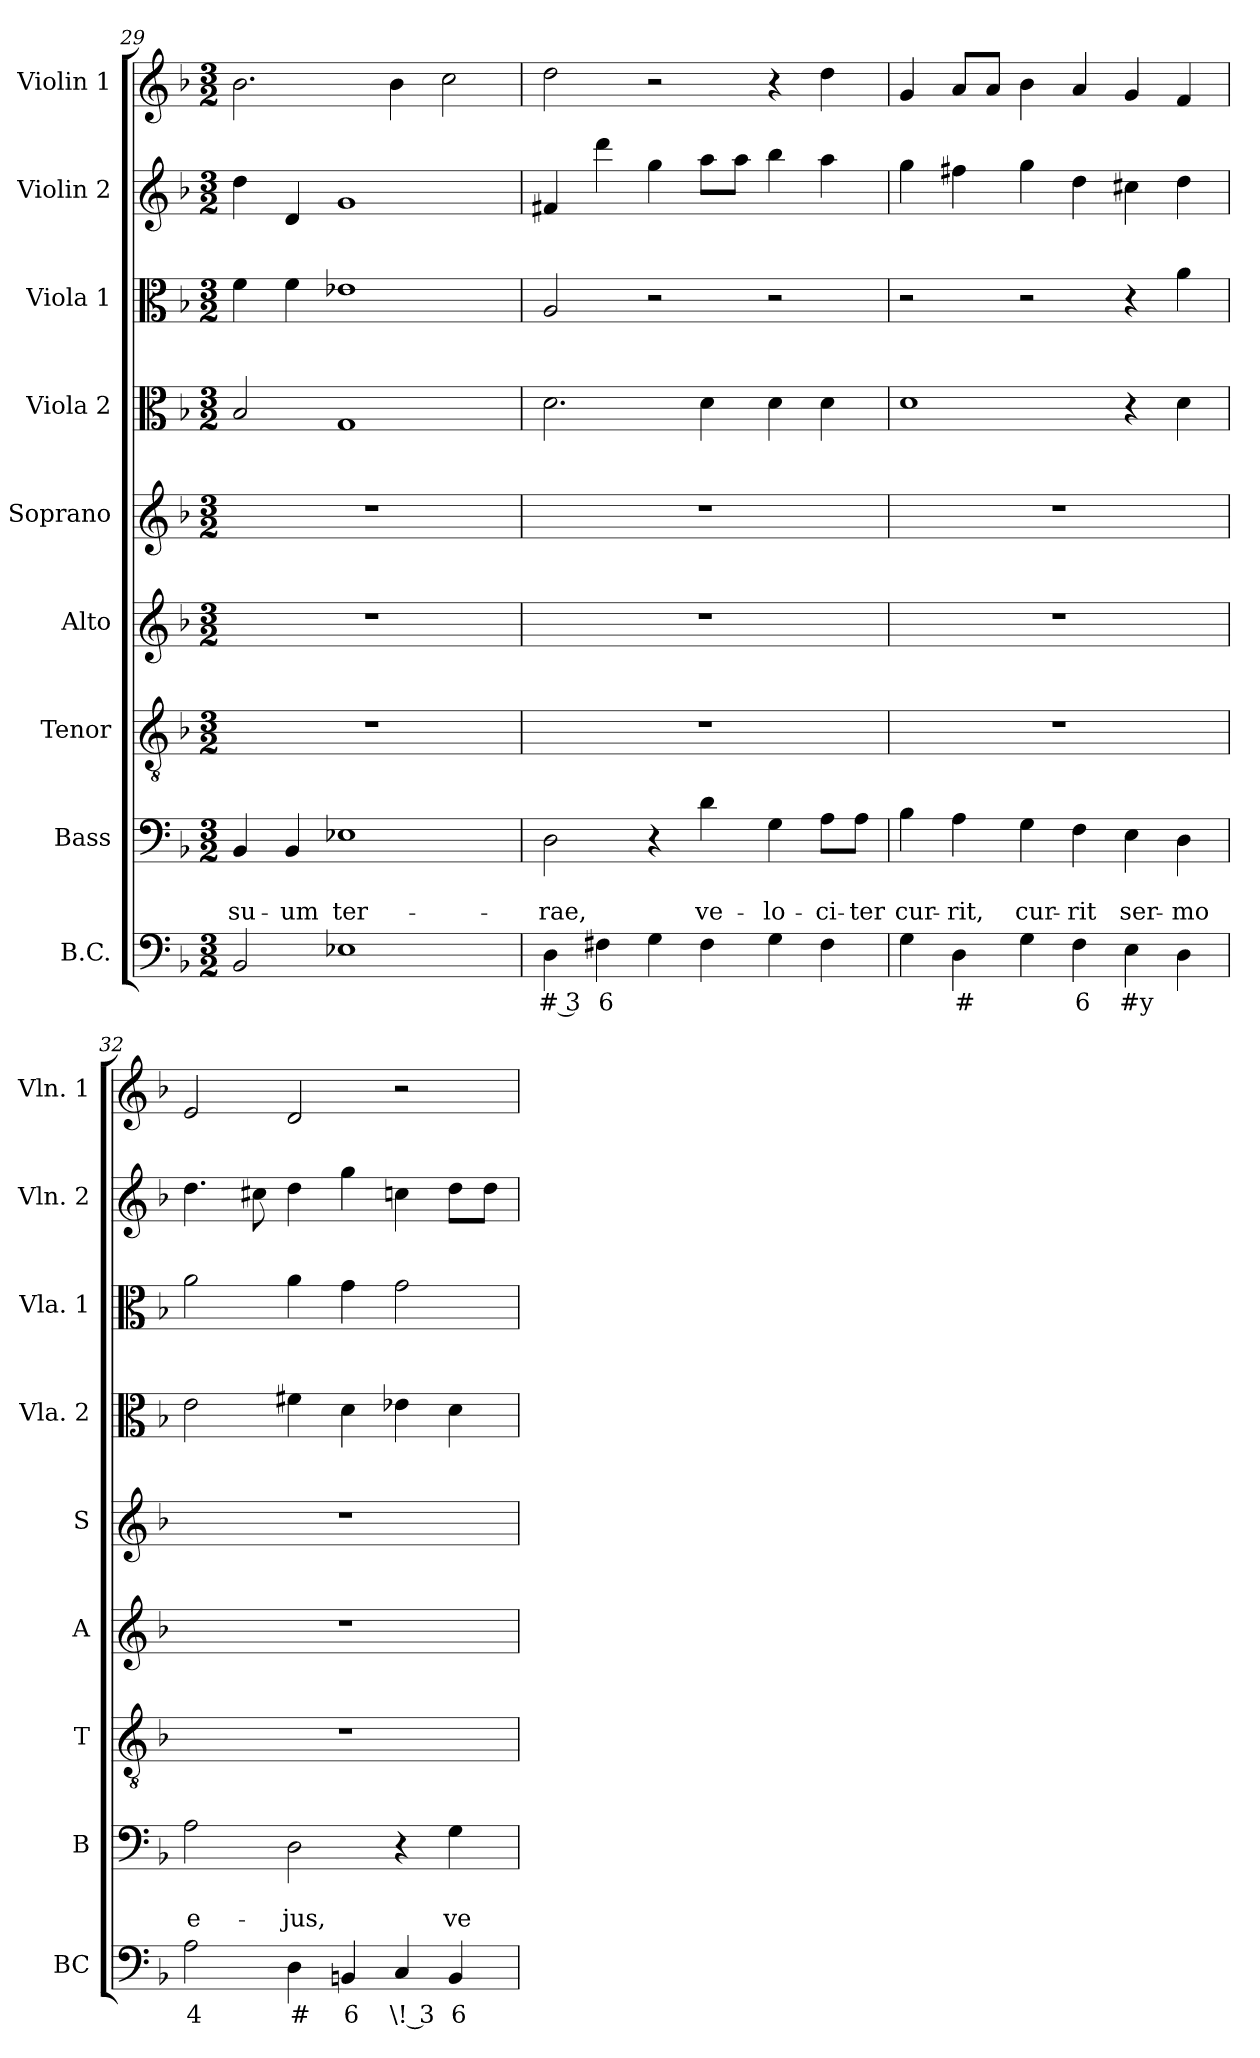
**kern	**text	**kern	**text	**text	**kern	**kern	**kern	**kern	**kern	**kern	**kern
*part9	*part9	*part8	*part8	*part8	*part7	*part6	*part5	*part4	*part3	*part2	*part1
*staff9	*staff9	*staff8	*staff8	*staff8	*staff7	*staff6	*staff5	*staff4	*staff3	*staff2	*staff1
*I"B.C.	*	*I"Bass	*	*	*I"Tenor	*I"Alto	*I"Soprano	*I"Viola 2	*I"Viola 1	*I"Violin 2	*I"Violin 1
*I'BC	*	*I'B	*	*	*I'T	*I'A	*I'S	*I'Vla. 2	*I'Vla. 1	*I'Vln. 2	*I'Vln. 1
*clefF4	*	*clefF4	*	*	*clefGv2	*clefG2	*clefG2	*clefC3	*clefC3	*clefG2	*clefG2
*k[b-]	*	*k[b-]	*	*	*k[b-]	*k[b-]	*k[b-]	*k[b-]	*k[b-]	*k[b-]	*k[b-]
*F:	*	*F:	*	*	*F:	*F:	*F:	*F:	*F:	*F:	*F:
*M3/2	*	*M3/2	*	*	*M3/2	*M3/2	*M3/2	*M3/2	*M3/2	*M3/2	*M3/2
=29	=29	=29	=29	=29	=29	=29	=29	=29	=29	=29	=29
*^	*	*	*	*	*	*	*	*	*	*	*
!	!	!	!	!	!LO:LY:b	!	!	!	!	!	!	!
2BB-/	4ryy	.	4BB-/	.	su-	1.r	1.r	1.r	2B-/	4f\	4dd\	2.b-\
!	!	!	!	!	!LO:LY:b	!	!	!	!	!	!	!
.	4ryy	.	4BB-/	.	-um	.	.	.	.	4f\	4d/	.
!	!	!	!	!	!LO:LY:b	!	!	!	!	!	!	!
1E-X	2ryy	.	1E-X	.	ter-	.	.	.	1G	1e-X	1g	.
.	.	.	.	.	.	.	.	.	.	.	.	4b-\
.	2ryy	.	.	.	.	.	.	.	.	.	.	2cc\
=30	=30	=30	=30	=30	=30	=30	=30	=30	=30	=30	=30	=30
!	!	!LO:LY:b	!	!	!LO:LY:b	!	!	!	!	!	!	!
*v	*v	*	*	*	*	*	*	*	*	*	*	*
4D\	# 3	2D\	.	-rae,	1.r	1.r	1.r	2.d\	2A/	4f#X/	2dd\
!	!LO:LY:b	!	!	!	!	!	!	!	!	!	!
4F#X\	6	.	.	.	.	.	.	.	.	4ddd\	.
4G\	.	4r	.	.	.	.	.	.	2r	4gg\	2r
!	!	!	!	!LO:LY:b	!	!	!	!	!	!	!
4F#\	.	4d\	.	ve-	.	.	.	4d\	.	8aa\L	.
.	.	.	.	.	.	.	.	.	.	8aa\J	.
!	!	!	!	!LO:LY:b	!	!	!	!	!	!	!
4G\	.	4G\	.	-lo-	.	.	.	4d\	2r	4bb-\	4r
!	!	!	!	!LO:LY:b	!	!	!	!	!	!	!
4F#\	.	8A\L	.	-ci-	.	.	.	4d\	.	4aa\	4dd\
!	!	!	!	!LO:LY:b	!	!	!	!	!	!	!
.	.	8A\J	.	-ter	.	.	.	.	.	.	.
!!LO:PB:g=z
=31	=31	=31	=31	=31	=31	=31	=31	=31	=31	=31	=31
!	!	!	!	!LO:LY:b	!	!	!	!	!	!	!
4G\	.	4B-\	.	cur-	1.r	1.r	1.r	1d	2r	4gg\	4g/
!	!LO:LY:b	!	!	!LO:LY:b	!	!	!	!	!	!	!
4D\	#	4A\	.	-rit,	.	.	.	.	.	4ff#X\	8a/L
.	.	.	.	.	.	.	.	.	.	.	8a/J
!	!	!	!	!LO:LY:b	!	!	!	!	!	!	!
4G\	.	4G\	.	cur-	.	.	.	.	2r	4gg\	4b-\
!	!LO:LY:b	!	!	!LO:LY:b	!	!	!	!	!	!	!
4F\	6	4F\	.	-rit	.	.	.	.	.	4dd\	4a/
!	!LO:LY:b	!	!	!LO:LY:b	!	!	!	!	!	!	!
4E\	#y	4E\	.	ser-	.	.	.	4r	4r	4cc#X\	4g/
!	!	!	!	!LO:LY:b	!	!	!	!	!	!	!
4D\	.	4D\	.	-mo	.	.	.	4d\	4a\	4dd\	4f/
=32	=32	=32	=32	=32	=32	=32	=32	=32	=32	=32	=32
!	!LO:LY:b	!	!	!LO:LY:b	!	!	!	!	!	!	!
2A\	4	2A\	.	e-	1.r	1.r	1.r	2e\	2a\	4.dd\	2e/
.	.	.	.	.	.	.	.	.	.	8cc#X\	.
!	!LO:LY:b	!	!	!LO:LY:b	!	!	!	!	!	!	!
4D\	#	2D\	.	-jus,	.	.	.	4f#X\	4a\	4dd\	2d/
!	!LO:LY:b	!	!	!	!	!	!	!	!	!	!
4BBn/	6	.	.	.	.	.	.	4d\	4g\	4gg\	.
!	!LO:LY:b	!	!	!	!	!	!	!	!	!	!
4C/	\! 3	4r	.	.	.	.	.	4e-X\	2g\	4ccn\	2r
!	!LO:LY:b	!	!	!LO:LY:b	!	!	!	!	!	!	!
4BB/	6	4G\	.	ve-	.	.	.	4d\	.	8dd\L	.
.	.	.	.	.	.	.	.	.	.	8dd\J	.
=	=	=	=	=	=	=	=	=	=	=	=
*-	*-	*-	*-	*-	*-	*-	*-	*-	*-	*-	*-
